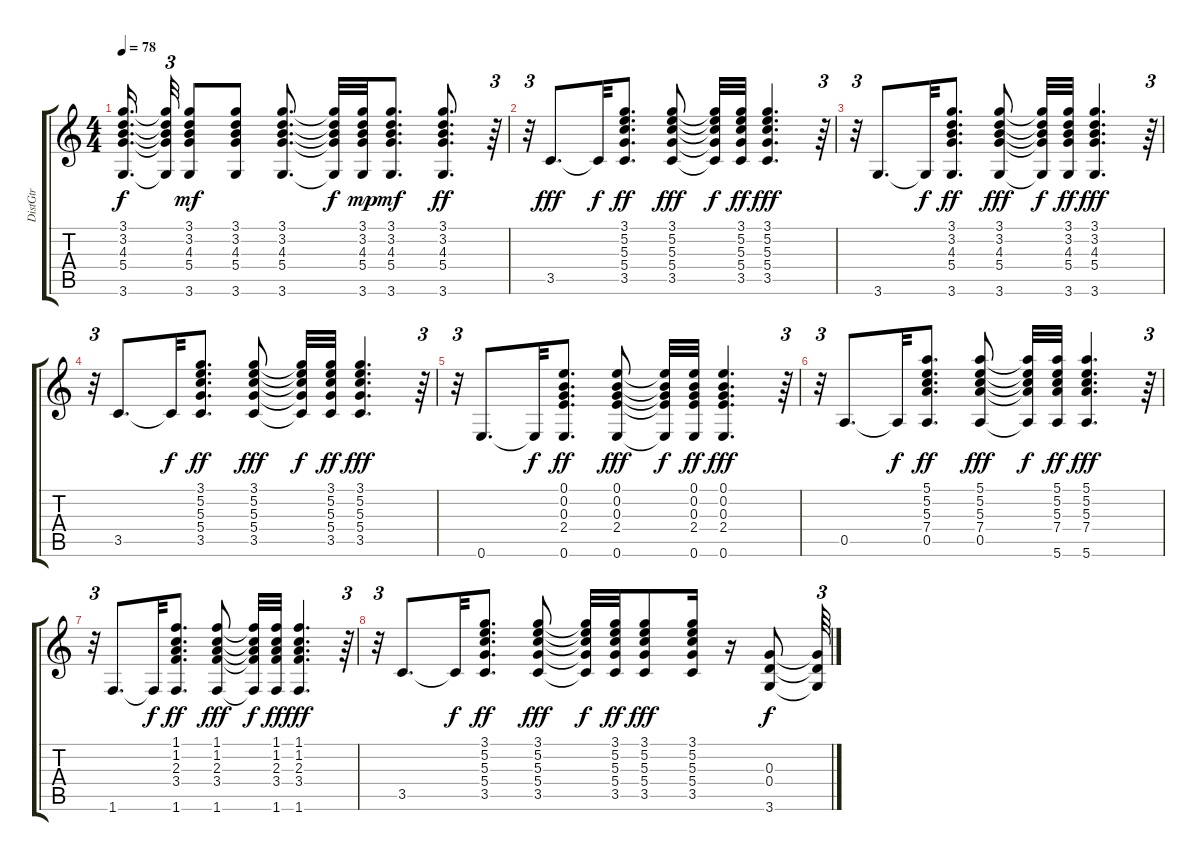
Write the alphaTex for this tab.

\track ("DistGtr" "DistGtr") {instrument distortionguitar}
\staff {score tabs}
\tuning (E4 B3 G3 D3 A2 E2) {hide}
\ts (4 4)
\tempo 78
\clef g2
\ks c
(3.1{t} 3.2{t} 4.3{t} 5.4{t} 3.6{t}).16{d dy f} (3.1{t} 3.2{t} 4.3{t} 5.4{t} 3.6{t}).32{tu (3 2)} (3.1 3.2 4.3 5.4 3.6).8{dy mf} (3.1 3.2 4.3 5.4 3.6).8 (3.1 3.2 4.3 5.4 3.6).8{d} (3.1{t} 3.2{t} 4.3{t} 5.4{t} 3.6{t}).32{dy f} (3.1 3.2 4.3 5.4 3.6).32{dy mp} (3.1 3.2 4.3 5.4 3.6).8{d dy mf} (3.1 3.2 4.3 5.4 3.6).8{d dy ff} r.64{tu (3 2)} |
r.32{tu (3 2)} 3.5.8{d dy fff} 3.5{t}.32{dy f} (3.1 5.2 5.3 5.4 3.5).8{d dy ff} (3.1 5.2 5.3 5.4 3.5).8{dy fff} (3.1{t} 5.2{t} 5.3{t} 5.4{t} 3.5{t}).32{dy f} (3.1 5.2 5.3 5.4 3.5).32{dy ff} (3.1 5.2 5.3 5.4 3.5).4{d dy fff} r.64{tu (3 2)} |
r.32{tu (3 2)} 3.6.8{d} 3.6{t}.32{dy f} (3.1 3.2 4.3 5.4 3.6).8{d dy ff} (3.1 3.2 4.3 5.4 3.6).8{dy fff} (3.1{t} 3.2{t} 4.3{t} 5.4{t} 3.6{t}).32{dy f} (3.1 3.2 4.3 5.4 3.6).32{dy ff} (3.1 3.2 4.3 5.4 3.6).4{d dy fff} r.64{tu (3 2)} |
r.32{tu (3 2)} 3.5.8{d} 3.5{t}.32{dy f} (3.1 5.2 5.3 5.4 3.5).8{d dy ff} (3.1 5.2 5.3 5.4 3.5).8{dy fff} (3.1{t} 5.2{t} 5.3{t} 5.4{t} 3.5{t}).32{dy f} (3.1 5.2 5.3 5.4 3.5).32{dy ff} (3.1 5.2 5.3 5.4 3.5).4{d dy fff} r.64{tu (3 2)} |
r.32{tu (3 2)} 0.6.8{d} 0.6{t}.32{dy f} (0.1 0.2 0.3 2.4 0.6).8{d dy ff} (0.1 0.2 0.3 2.4 0.6).8{dy fff} (0.1{t} 0.2{t} 0.3{t} 2.4{t} 0.6{t}).32{dy f} (0.1 0.2 0.3 2.4 0.6).32{dy ff} (0.1 0.2 0.3 2.4 0.6).4{d dy fff} r.64{tu (3 2)} |
r.32{tu (3 2)} 0.5.8{d} 0.5{t}.32{dy f} (5.1 5.2 5.3 7.4 0.5).8{d dy ff} (5.1 5.2 5.3 7.4 0.5).8{dy fff} (5.1{t} 5.2{t} 5.3{t} 7.4{t} 0.5{t}).32{dy f} (5.1 5.2 5.3 7.4 5.6).32{dy ff} (5.1 5.2 5.3 7.4 5.6).4{d dy fff} r.64{tu (3 2)} |
r.32{tu (3 2)} 1.6.8{d} 1.6{t}.32{dy f} (1.1 1.2 2.3 3.4 1.6).8{d dy ff} (1.1 1.2 2.3 3.4 1.6).8{dy fff} (1.1{t} 1.2{t} 2.3{t} 3.4{t} 1.6{t}).32{dy f} (1.1 1.2 2.3 3.4 1.6).32{dy ff} (1.1 1.2 2.3 3.4 1.6).4{d dy fff} r.64{tu (3 2)} |
r.32{tu (3 2)} 3.5.8{d} 3.5{t}.32{dy f} (3.1 5.2 5.3 5.4 3.5).8{d dy ff} (3.1 5.2 5.3 5.4 3.5).8{dy fff} (3.1{t} 5.2{t} 5.3{t} 5.4{t} 3.5{t}).32{dy f} (3.1 5.2 5.3 5.4 3.5).32{dy ff} (3.1 5.2 5.3 5.4 3.5).8{dy fff} (3.1 5.2 5.3 5.4 3.5).16 r.16 (0.3 0.4 3.6).8{dy f} (0.3{t} 0.4{t} 3.6{t}).64{tu (3 2)}
